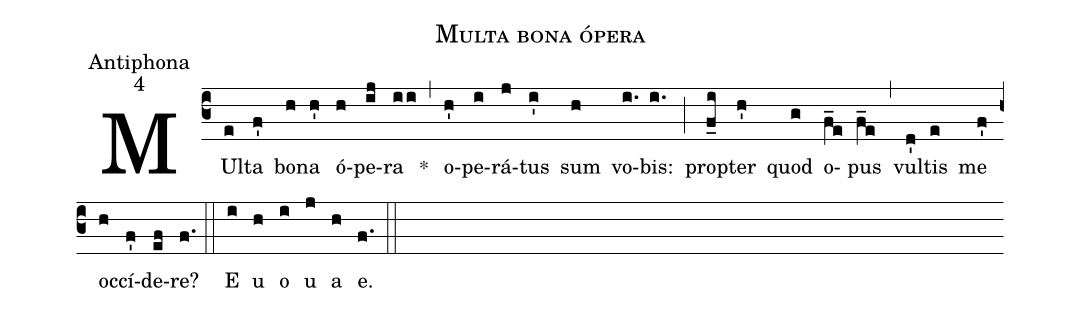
name:Multa bona ópera;
office-part:Antiphona;
mode:4;
%%
(c3) MUl(e)ta(f') bo(h)na(h') ó(h)pe(ij)ra(ii) *(,) o(h')pe(i)rá(j)tus(i') sum(h) vo(i.)bis:(i.) (;) prop(f_i)ter(h') quod(g) o(f_e)pus(f_e) (,) vul(d')tis(e) me(f') oc(h)cí(f')de(ef)re?(f.) (::) E(i) u(h) o(i) u(j) a(h) e.(f.) (::)
